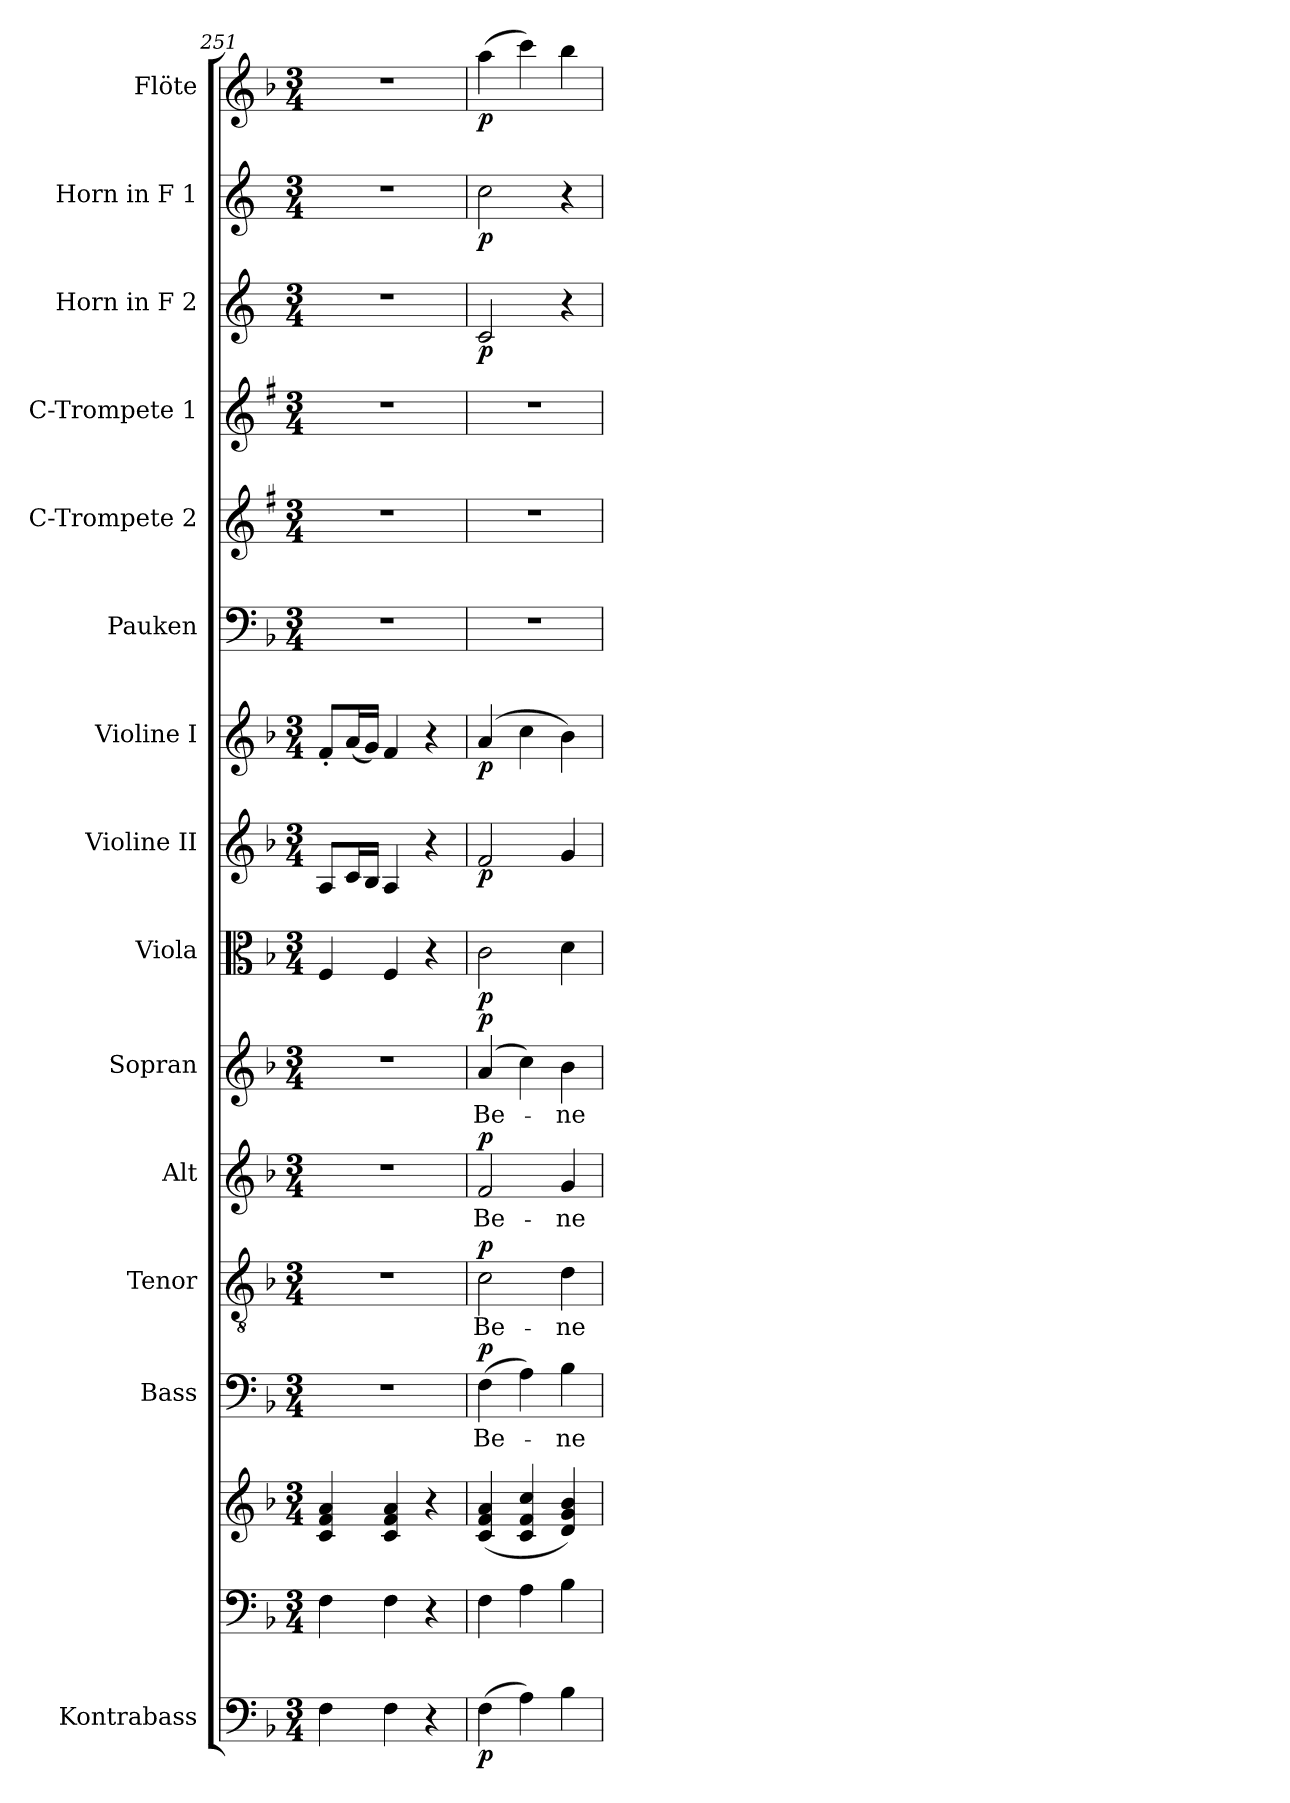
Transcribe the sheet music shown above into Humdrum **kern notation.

**kern	**dynam	**kern	**kern	**kern	**text	**dynam	**kern	**text	**dynam	**kern	**text	**dynam	**kern	**text	**dynam	**kern	**dynam	**kern	**dynam	**kern	**dynam	**kern	**kern	**kern	**kern	**dynam	**kern	**dynam	**kern	**dynam
*part15	*part15	*part14	*part14	*part13	*part13	*part13	*part12	*part12	*part12	*part11	*part11	*part11	*part10	*part10	*part10	*part9	*part9	*part8	*part8	*part7	*part7	*part6	*part5	*part4	*part3	*part3	*part2	*part2	*part1	*part1
*staff16	*staff16	*staff15	*staff14	*staff13	*staff13	*staff13	*staff12	*staff12	*staff12	*staff11	*staff11	*staff11	*staff10	*staff10	*staff10	*staff9	*staff9	*staff8	*staff8	*staff7	*staff7	*staff6	*staff5	*staff4	*staff3	*staff3	*staff2	*staff2	*staff1	*staff1
*I"Kontrabass	*	*	*	*I"Bass	*	*	*I"Tenor	*	*	*I"Alt	*	*	*I"Sopran	*	*	*I"Viola	*	*I"Violine II	*	*I"Violine I	*	*I"Pauken	*I"C-Trompete 2	*I"C-Trompete 1	*I"Horn in F 2	*	*I"Horn in F 1	*	*I"Flöte	*
*I'Kb.	*	*	*	*I'B.	*	*	*I'T.	*	*	*I'A.	*	*	*I'S.	*	*	*I'Vla.	*	*I'Vl. II	*	*I'Vl. I	*	*I'Pk.	*I'C Trp. 2	*I'C Trp. 1	*	*	*	*	*I'Fl.	*
*clefF4	*	*clefF4	*clefG2	*clefF4	*	*	*clefGv2	*	*	*clefG2	*	*	*clefG2	*	*	*clefC3	*	*clefG2	*	*clefG2	*	*clefF4	*clefG2	*clefG2	*clefG2	*	*clefG2	*	*clefG2	*
*ITrd7c12	*	*	*	*	*	*	*	*	*	*	*	*	*	*	*	*	*	*	*	*	*	*	*ITrd1c2	*ITrd1c2	*ITrd4c7	*	*ITrd4c7	*	*	*
*k[b-]	*	*k[b-]	*k[b-]	*k[b-]	*	*	*k[b-]	*	*	*k[b-]	*	*	*k[b-]	*	*	*k[b-]	*	*k[b-]	*	*k[b-]	*	*k[b-]	*k[b-]	*k[b-]	*k[b-]	*	*k[b-]	*	*k[b-]	*
*F:	*	*F:	*F:	*F:	*	*	*F:	*	*	*F:	*	*	*F:	*	*	*F:	*	*F:	*	*F:	*	*F:	*F:	*F:	*F:	*	*F:	*	*F:	*
*M3/4	*	*M3/4	*M3/4	*M3/4	*	*	*M3/4	*	*	*M3/4	*	*	*M3/4	*	*	*M3/4	*	*M3/4	*	*M3/4	*	*M3/4	*M3/4	*M3/4	*M3/4	*	*M3/4	*	*M3/4	*
=251	=251	=251	=251	=251	=251	=251	=251	=251	=251	=251	=251	=251	=251	=251	=251	=251	=251	=251	=251	=251	=251	=251	=251	=251	=251	=251	=251	=251	=251	=251
4FF\	.	4F\	4c/ 4f/ 4a/	2.r	.	.	2.r	.	.	2.r	.	.	2.r	.	.	4F/	.	8A/L	.	8f'</L	.	2.r	2.r	2.r	2.r	.	2.r	.	2.r	.
.	.	.	.	.	.	.	.	.	.	.	.	.	.	.	.	.	.	16c/L	.	(<16a/L	.	.	.	.	.	.	.	.	.	.
.	.	.	.	.	.	.	.	.	.	.	.	.	.	.	.	.	.	16B-/JJ	.	16g/JJ)	.	.	.	.	.	.	.	.	.	.
4FF\	.	4F\	4c/ 4f/ 4a/	.	.	.	.	.	.	.	.	.	.	.	.	4F/	.	4A/	.	4f/	.	.	.	.	.	.	.	.	.	.
4r	.	4r	4r	.	.	.	.	.	.	.	.	.	.	.	.	4r	.	4r	.	4r	.	.	.	.	.	.	.	.	.	.
!!LO:PB:g=z
=252	=252	=252	=252	=252	=252	=252	=252	=252	=252	=252	=252	=252	=252	=252	=252	=252	=252	=252	=252	=252	=252	=252	=252	=252	=252	=252	=252	=252	=252	=252
!	!LO:DY:b	!	!	!	!LO:LY:b	!LO:DY:a	!	!LO:LY:b	!LO:DY:a	!	!LO:LY:b	!LO:DY:a	!	!LO:LY:b	!LO:DY:a	!	!LO:DY:b	!	!LO:DY:b	!	!LO:DY:b	!	!	!	!	!LO:DY:b	!	!LO:DY:b	!	!LO:DY:b
(>4FF\	p	4F\	(4c/ 4f/ 4a/	(>4F\	Be-	p	2c\	Be-	p	2f/	Be-	p	(4a/	Be-	p	2c\	p	2f/	p	(4a/	p	2.r	2.r	2.r	2F/	p	2f\	p	(>4aa\	p
4AA\)	.	4A\	4c/ 4f/ 4cc/	4A\)	.	.	.	.	.	.	.	.	4cc\)	.	.	.	.	.	.	4cc\	.	.	.	.	.	.	.	.	4ccc\)	.
!	!	!	!	!	!LO:LY:b	!	!	!LO:LY:b	!	!	!LO:LY:b	!	!	!LO:LY:b	!	!	!	!	!	!	!	!	!	!	!	!	!	!	!	!
4BB-\	.	4B-\	4d/ 4g/ 4b-/)	4B-\	-ne-	.	4d\	-ne-	.	4g/	-ne-	.	4b-\	-ne-	.	4d\	.	4g/	.	4b-\)	.	.	.	.	4r	.	4r	.	4bb-\	.
=	=	=	=	=	=	=	=	=	=	=	=	=	=	=	=	=	=	=	=	=	=	=	=	=	=	=	=	=	=	=
*-	*-	*-	*-	*-	*-	*-	*-	*-	*-	*-	*-	*-	*-	*-	*-	*-	*-	*-	*-	*-	*-	*-	*-	*-	*-	*-	*-	*-	*-	*-
